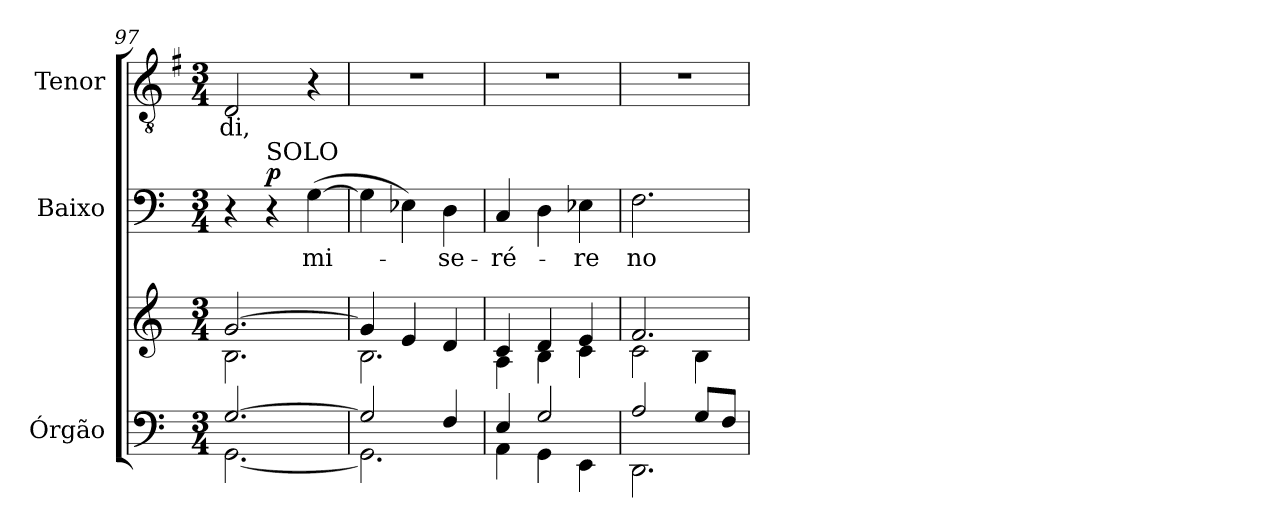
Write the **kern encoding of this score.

**kern	**kern	**kern	**text	**dynam	**kern	**text
*part3	*part3	*part2	*part2	*part2	*part1	*part1
*staff4	*staff3	*staff2	*staff2	*staff2	*staff1	*staff1
*I"Órgão	*	*I"Baixo	*	*	*I"Tenor	*
*I'Órg.	*	*	*	*	*I'Tr.	*
!!LO:LB:g=z
*clefF4	*clefG2	*clefF4	*	*	*clefGv2	*
*	*	*	*	*	*ITrd4c7	*
*k[]	*k[]	*k[]	*	*	*k[]	*
*C:	*C:	*C:	*	*	*C:	*
*M3/4	*M3/4	*M3/4	*	*	*M3/4	*
=97	=97	=97	=97	=97	=97	=97
*^	*^	*	*	*	*	*
!	!	!	!	!	!	!	!	!LO:LY:b:color=#000000
[>2.Gi/	[<2.GGi\	[>2.gi/	2.Bi\	4r	.	.	2GGi/	-di,
!	!	!	!	!LO:TX:a:t=SOLO	!	!	!	!
.	.	.	.	4r	.	p	.	.
!	!	!	!	!	!LO:LY:b:color=#000000	!	!	!
.	.	.	.	([>4Gi\	mi-	.	4r	.
=98	=98	=98	=98	=98	=98	=98	=98	=98
!	!	!	!	!	!	!	!LO:N:vis=1	!
2Gi/]	2.GGi\]	4gi/]	2.Bi\	4Gi\]	.	.	2.r	.
.	.	4ei/	.	4E-Xi\)	.	.	.	.
!	!	!	!	!	!LO:LY:b:color=#000000	!	!	!
4Fi/	.	4di/	.	4Di\	-se-	.	.	.
=99	=99	=99	=99	=99	=99	=99	=99	=99
!	!	!	!	!	!LO:LY:b:color=#000000	!	!LO:N:vis=1	!
4Ei/	4AAi\	4ci/	4Ai\	4Ci/	-ré-	.	2.r	.
2Gi/	4GGi\	4di/	4Bi\	4Di\	.	.	.	.
!	!	!	!	!	!LO:LY:b:color=#000000	!	!	!
.	4EEi\	4ei/	4ci\	4E-Xi\	-re	.	.	.
=100	=100	=100	=100	=100	=100	=100	=100	=100
!	!	!	!	!	!LO:LY:b:color=#000000	!	!LO:N:vis=1	!
2Ai/	2.DDi\	2.fi/	2ci\	2.Fi\	no-	.	2.r	.
8Gi/L	.	.	4Bi\	.	.	.	.	.
8Fi/J	.	.	.	.	.	.	.	.
*v	*v	*	*	*	*	*	*	*
*	*v	*v	*	*	*	*	*
=	=	=	=	=	=	=
*-	*-	*-	*-	*-	*-	*-
